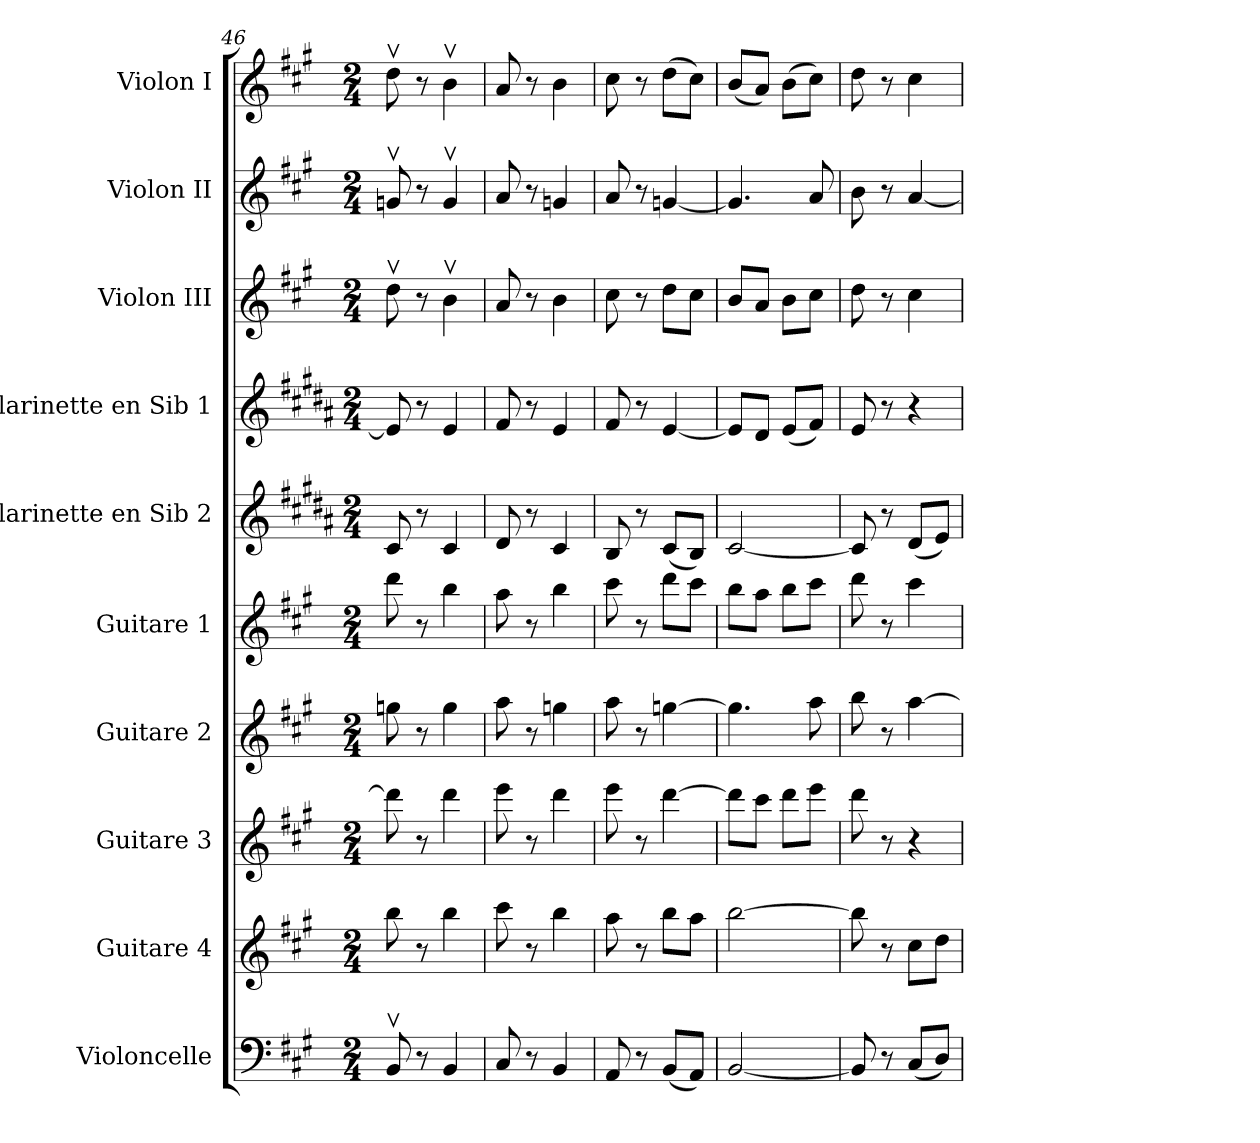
**kern	**kern	**kern	**kern	**kern	**kern	**kern	**kern	**kern	**kern
*part10	*part9	*part8	*part7	*part6	*part5	*part4	*part3	*part2	*part1
*staff10	*staff9	*staff8	*staff7	*staff6	*staff5	*staff4	*staff3	*staff2	*staff1
*I"Violoncelle	*I"Guitare 4	*I"Guitare 3	*I"Guitare 2	*I"Guitare 1	*I"Clarinette en Sib 2	*I"Clarinette en Sib 1	*I"Violon III	*I"Violon II	*I"Violon I
*I'Vlc.	*I'Guit. 4	*I'Guit. 3	*I'Guit. 2	*I'Guit. 1	*I'Cl. (Sib) 2	*I'Cl. (Sib) 1	*I'Vln. III	*I'Vln. II	*I'Vln. I
*clefF4	*clefG2	*clefG2	*clefG2	*clefG2	*clefG2	*clefG2	*clefG2	*clefG2	*clefG2
*	*ITrd7c12	*ITrd7c12	*ITrd7c12	*ITrd7c12	*ITrd1c2	*ITrd1c2	*	*	*
*k[f#c#g#]	*k[f#c#g#]	*k[f#c#g#]	*k[f#c#g#]	*k[f#c#g#]	*k[f#c#g#]	*k[f#c#g#]	*k[f#c#g#]	*k[f#c#g#]	*k[f#c#g#]
*A:	*A:	*A:	*A:	*A:	*A:	*A:	*A:	*A:	*A:
*M2/4	*M2/4	*M2/4	*M2/4	*M2/4	*M2/4	*M2/4	*M2/4	*M2/4	*M2/4
=46	=46	=46	=46	=46	=46	=46	=46	=46	=46
8BBv>/	8b\	8dd\]	8gn\	8dd\	8B/	8d/]	8ddv>\	8gnv>/	8ddv>\
8r	8r	8r	8r	8r	8r	8r	8r	8r	8r
4BB/	4b\	4dd\	4g\	4b\	4B/	4d/	4bv>\	4gv>/	4bv>\
=47	=47	=47	=47	=47	=47	=47	=47	=47	=47
8C#/	8cc#\	8ee\	8a\	8a\	8c#/	8e/	8a/	8a/	8a/
8r	8r	8r	8r	8r	8r	8r	8r	8r	8r
4BB/	4b\	4dd\	4gn\	4b\	4B/	4d/	4b\	4gn/	4b\
=48	=48	=48	=48	=48	=48	=48	=48	=48	=48
8AA/	8a\	8ee\	8a\	8cc#\	8A/	8e/	8cc#\	8a/	8cc#\
8r	8r	8r	8r	8r	8r	8r	8r	8r	8r
(<8BB/L	8b\L	[4dd\	[4gn\	8dd\L	(<8B/L	[4d/	8dd\L	[4gn/	(>8dd\L
8AA/J)	8a\J	.	.	8cc#\J	8A/J)	.	8cc#\J	.	8cc#\J)
=49	=49	=49	=49	=49	=49	=49	=49	=49	=49
[2BB/	[2b\	8dd\L]	4.g\]	8b\L	[2B/	8d/L]	8b/L	4.g/]	(<8b/L
.	.	8cc#\J	.	8a\J	.	8c#/J	8a/J	.	8a/J)
.	.	8dd\L	.	8b\L	.	(<8d/L	8b\L	.	(>8b\L
.	.	8ee\J	8a\	8cc#\J	.	8e/J)	8cc#\J	8a/	8cc#\J)
=50	=50	=50	=50	=50	=50	=50	=50	=50	=50
8BB/]	8b\]	8dd\	8b\	8dd\	8B/]	8d/	8dd\	8b\	8dd\
8r	8r	8r	8r	8r	8r	8r	8r	8r	8r
(<8C#/L	8c#\L	4r	[4a\	4cc#\	(<8c#/L	4r	4cc#\	[4a/	4cc#\
8D/J)	8d\J	.	.	.	8d/J)	.	.	.	.
=	=	=	=	=	=	=	=	=	=
*-	*-	*-	*-	*-	*-	*-	*-	*-	*-
